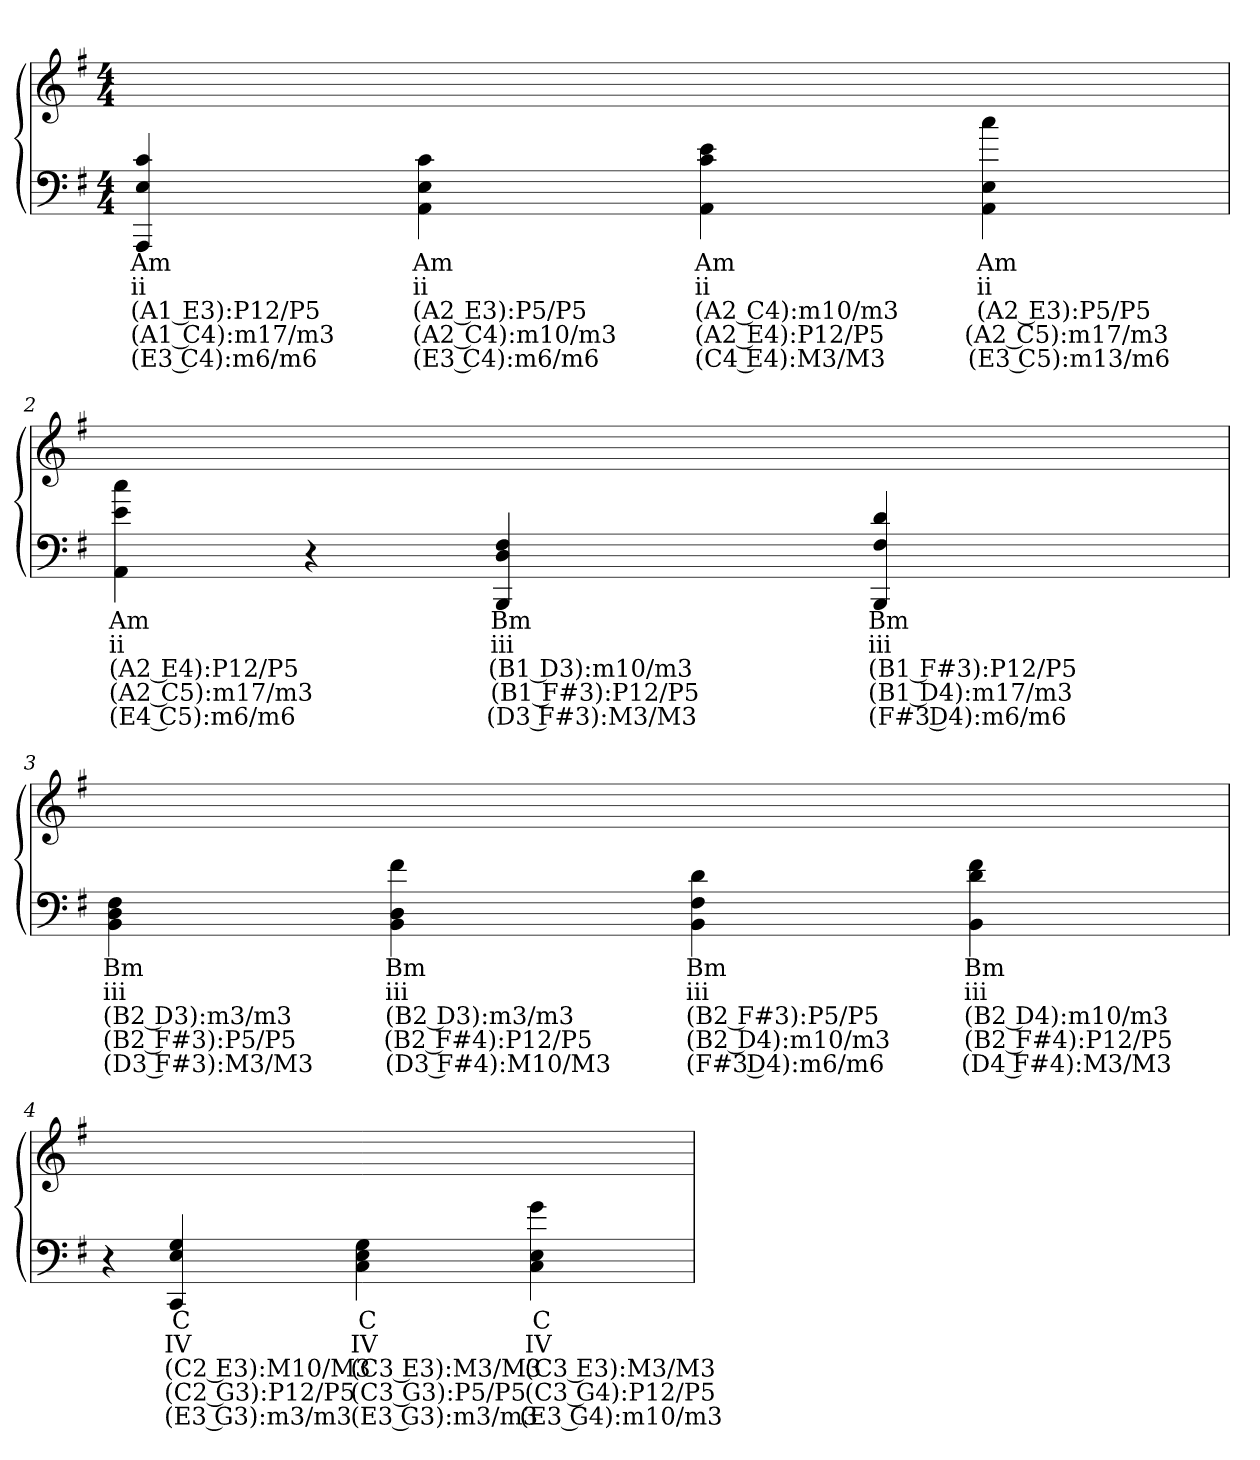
**kern	**text	**text	**text	**text	**text	**kern
*part2	*part2	*part2	*part2	*part2	*part2	*part1
*staff2	*staff2	*staff2	*staff2	*staff2	*staff2	*staff1
*clefF4	*	*	*	*	*	*clefG2
*k[f#]	*	*	*	*	*	*k[f#]
*G:	*	*	*	*	*	*G:
*M4/4	*	*	*	*	*	*M4/4
*MM60	*	*	*	*	*	*MM60
=1	=1	=1	=1	=1	=1	=1
4AAA 4E 4c	Am	ii	(A1 E3):P12/P5	(A1 C4):m17/m3	(E3 C4):m6/m6	1ryy
4AA 4E 4c	Am	ii	(A2 E3):P5/P5	(A2 C4):m10/m3	(E3 C4):m6/m6	.
4AA 4c 4e	Am	ii	(A2 C4):m10/m3	(A2 E4):P12/P5	(C4 E4):M3/M3	.
4AA 4E 4cc	Am	ii	(A2 E3):P5/P5	(A2 C5):m17/m3	(E3 C5):m13/m6	.
=2	=2	=2	=2	=2	=2	=2
4AA 4e 4cc	Am	ii	(A2 E4):P12/P5	(A2 C5):m17/m3	(E4 C5):m6/m6	1ryy
4r	.	.	.	.	.	.
4BBB 4D 4F#	Bm	iii	(B1 D3):m10/m3	(B1 F#3):P12/P5	(D3 F#3):M3/M3	.
4BBB 4F# 4d	Bm	iii	(B1 F#3):P12/P5	(B1 D4):m17/m3	(F#3 D4):m6/m6	.
=3	=3	=3	=3	=3	=3	=3
4BB 4D 4F#	Bm	iii	(B2 D3):m3/m3	(B2 F#3):P5/P5	(D3 F#3):M3/M3	1ryy
4BB 4D 4f#	Bm	iii	(B2 D3):m3/m3	(B2 F#4):P12/P5	(D3 F#4):M10/M3	.
4BB 4F# 4d	Bm	iii	(B2 F#3):P5/P5	(B2 D4):m10/m3	(F#3 D4):m6/m6	.
4BB 4d 4f#	Bm	iii	(B2 D4):m10/m3	(B2 F#4):P12/P5	(D4 F#4):M3/M3	.
=4	=4	=4	=4	=4	=4	=4
4r	.	.	.	.	.	1ryy
4CC 4E 4G	C	IV	(C2 E3):M10/M3	(C2 G3):P12/P5	(E3 G3):m3/m3	.
4C 4E 4G	C	IV	(C3 E3):M3/M3	(C3 G3):P5/P5	(E3 G3):m3/m3	.
4C 4E 4g	C	IV	(C3 E3):M3/M3	(C3 G4):P12/P5	(E3 G4):m10/m3	.
=	=	=	=	=	=	=
*-	*-	*-	*-	*-	*-	*-
